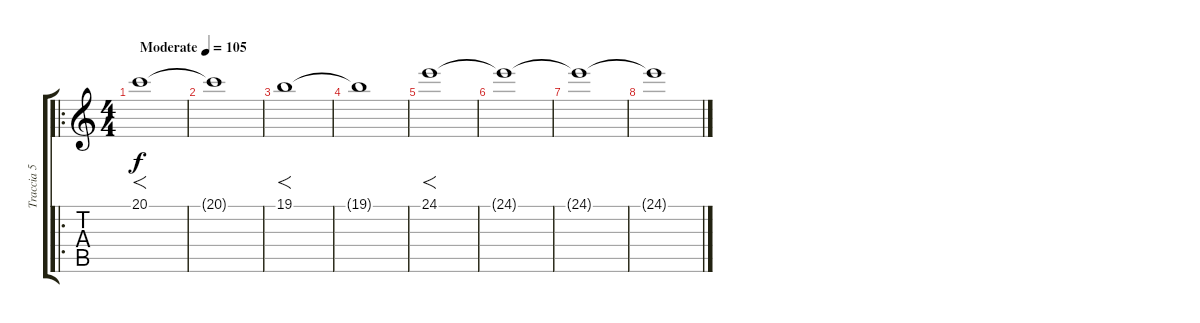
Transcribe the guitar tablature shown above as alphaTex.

\track ("Traccia 5" "Traccia 5") {instrument synthstrings1}
\staff {score tabs}
\tuning (E4 B3 G3 D3 A2 E2) {hide}
\ro
\ts (4 4)
\tempo (105 "Moderate")
\clef g2
\ks c
20.1.1{f dy f instrument synthstrings1} |
20.1{t}.1 |
19.1.1{f} |
19.1{t}.1 |
24.1.1{f} |
24.1{t}.1 |
24.1{t}.1 |
24.1{t}.1
